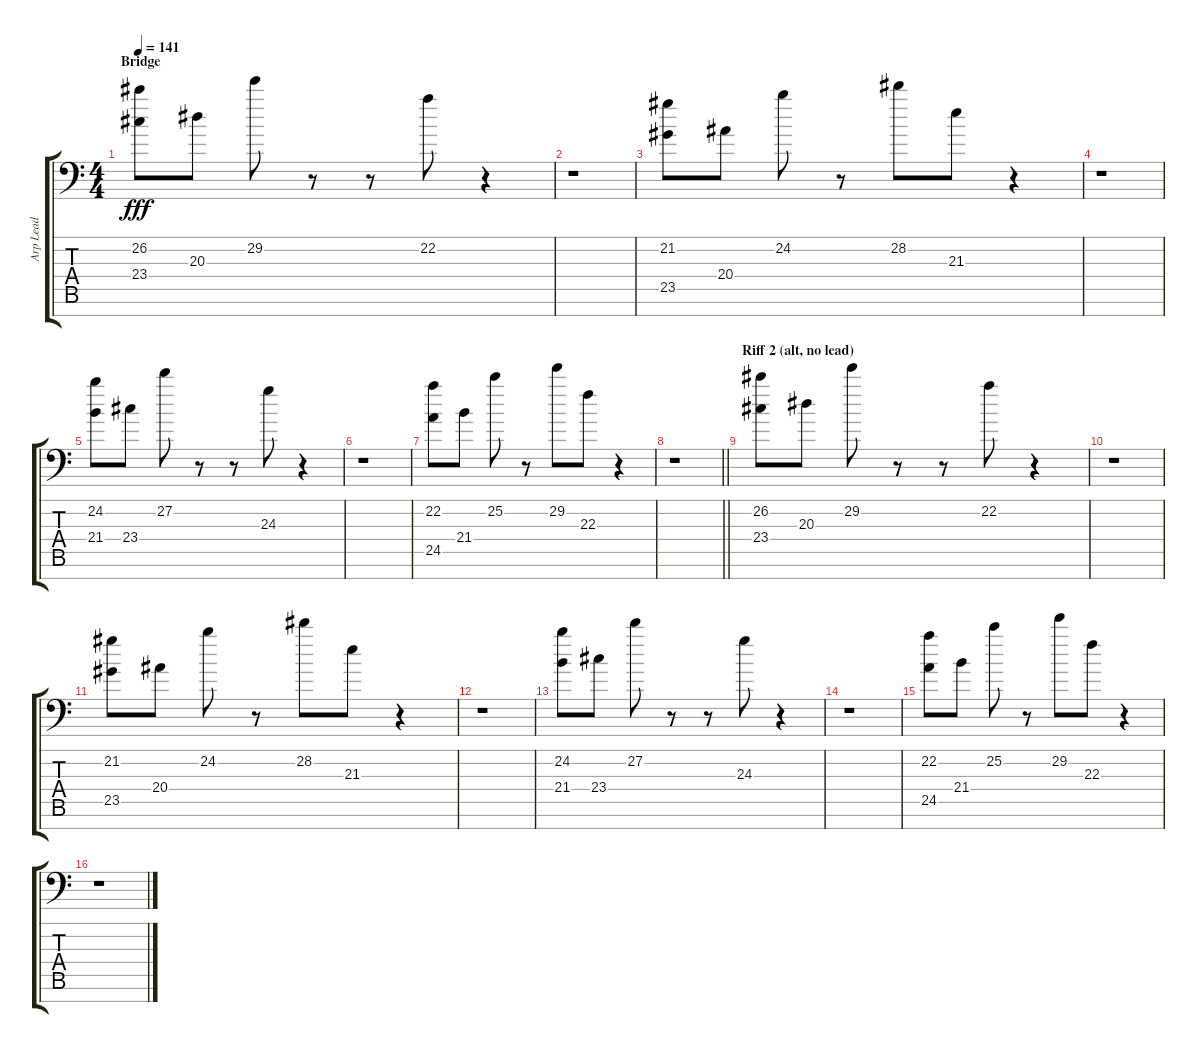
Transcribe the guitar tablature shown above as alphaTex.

\track ("Arp Lead" "Arp Lead") {instrument lead1square}
\staff {score tabs}
\tuning (D8 B3 G3 D3 A2 E2 C-1) {hide}
\ts (4 4)
\section ("" "Bridge")
\tempo 141
\clef f4
\ks c
(26.2 23.4).8{dy fff} 20.3.8 29.2.8 r.8 r.8 22.2.8 r.4 |
r.1 |
(21.2 23.5).8 20.4.8 24.2.8 r.8 28.2.8 21.3.8 r.4 |
r.1 |
(24.2 21.4).8 23.4.8 27.2.8 r.8 r.8 24.3.8 r.4 |
r.1 |
(22.2 24.5).8 21.4.8 25.2.8 r.8 29.2.8 22.3.8 r.4 |
\barLineRight lightlight
r.1 |
\section ("" "Riff 2 (alt, no lead)")
(26.2 23.4).8 20.3.8 29.2.8 r.8 r.8 22.2.8 r.4 |
r.1 |
(21.2 23.5).8 20.4.8 24.2.8 r.8 28.2.8 21.3.8 r.4 |
r.1 |
(24.2 21.4).8 23.4.8 27.2.8 r.8 r.8 24.3.8 r.4 |
r.1 |
(22.2 24.5).8 21.4.8 25.2.8 r.8 29.2.8 22.3.8 r.4 |
r.1
